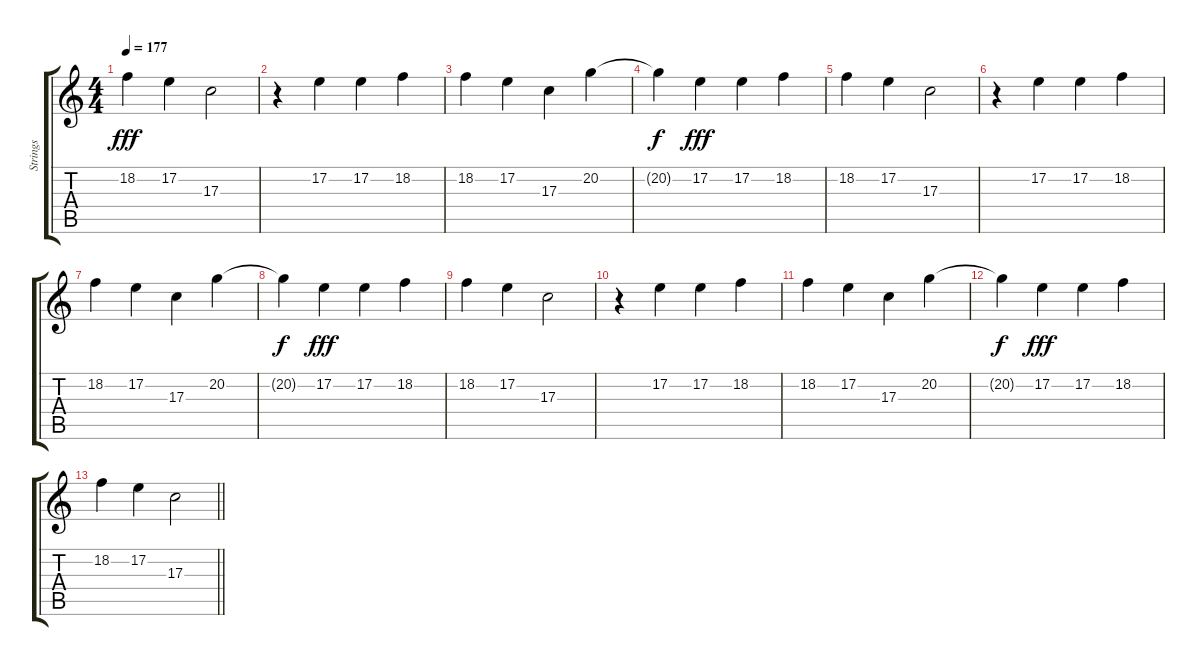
\track ("Strings" "Strings") {instrument stringensemble1}
\staff {score tabs}
\tuning (E4 B3 G3 D3 A2 E2) {hide}
\ts (4 4)
\tempo 177
\clef g2
\ks c
18.2.4{dy fff} 17.2.4 17.3.2 |
r.4 17.2.4 17.2.4 18.2.4 |
18.2.4 17.2.4 17.3.4 20.2.4 |
20.2{t}.4{dy f} 17.2.4{dy fff} 17.2.4 18.2.4 |
18.2.4 17.2.4 17.3.2 |
r.4 17.2.4 17.2.4 18.2.4 |
18.2.4 17.2.4 17.3.4 20.2.4 |
20.2{t}.4{dy f} 17.2.4{dy fff} 17.2.4 18.2.4 |
18.2.4 17.2.4 17.3.2 |
r.4 17.2.4 17.2.4 18.2.4 |
18.2.4 17.2.4 17.3.4 20.2.4 |
20.2{t}.4{dy f} 17.2.4{dy fff} 17.2.4 18.2.4 |
\barLineRight lightlight
18.2.4 17.2.4 17.3.2
